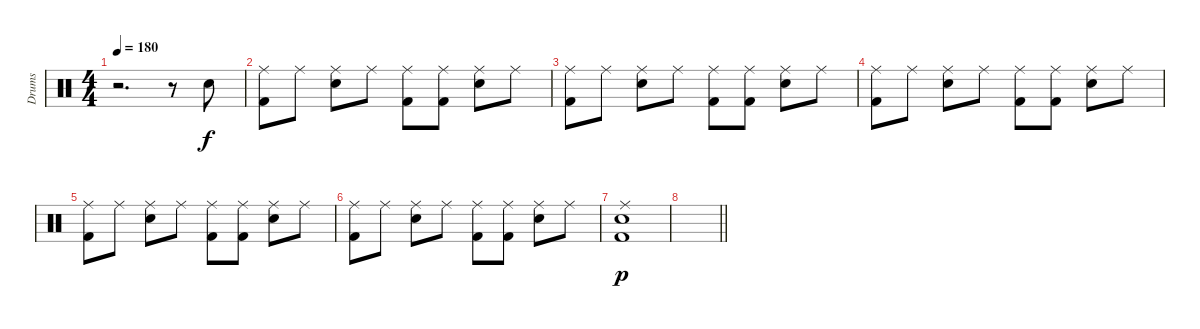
\track ("Drums" "Drums") {instrument percussion}
\staff {score}
\articulation defaults
\ts (4 4)
\tempo 180
\clef neutral
\ks c
r.2{d dy f} r.8 "Electric Snare (hit)".8 |
("Ride (middle)" "Kick (hit) 2").8 "Ride (middle)".8 ("Ride (middle)" "Electric Snare (hit)").8 "Ride (middle)".8 ("Ride (middle)" "Kick (hit) 2").8 ("Ride (middle)" "Kick (hit) 2").8 ("Ride (middle)" "Electric Snare (hit)").8 "Ride (middle)".8 |
("Ride (middle)" "Kick (hit) 2").8 "Ride (middle)".8 ("Ride (middle)" "Electric Snare (hit)").8 "Ride (middle)".8 ("Ride (middle)" "Kick (hit) 2").8 ("Ride (middle)" "Kick (hit) 2").8 ("Ride (middle)" "Electric Snare (hit)").8 "Ride (middle)".8 |
("Ride (middle)" "Kick (hit) 2").8 "Ride (middle)".8 ("Ride (middle)" "Electric Snare (hit)").8 "Ride (middle)".8 ("Ride (middle)" "Kick (hit) 2").8 ("Ride (middle)" "Kick (hit) 2").8 ("Ride (middle)" "Electric Snare (hit)").8 "Ride (middle)".8 |
("Ride (middle)" "Kick (hit) 2").8 "Ride (middle)".8 ("Ride (middle)" "Electric Snare (hit)").8 "Ride (middle)".8 ("Ride (middle)" "Kick (hit) 2").8 ("Ride (middle)" "Kick (hit) 2").8 ("Ride (middle)" "Electric Snare (hit)").8 "Ride (middle)".8 |
("Ride (middle)" "Kick (hit) 2").8 "Ride (middle)".8 ("Ride (middle)" "Electric Snare (hit)").8 "Ride (middle)".8 ("Ride (middle)" "Kick (hit) 2").8 ("Ride (middle)" "Kick (hit) 2").8 ("Ride (middle)" "Electric Snare (hit)").8 "Ride (middle)".8 |
("Ride (middle)" "Electric Snare (hit)" "Kick (hit) 2").1{dy p} |
\barLineRight lightlight
